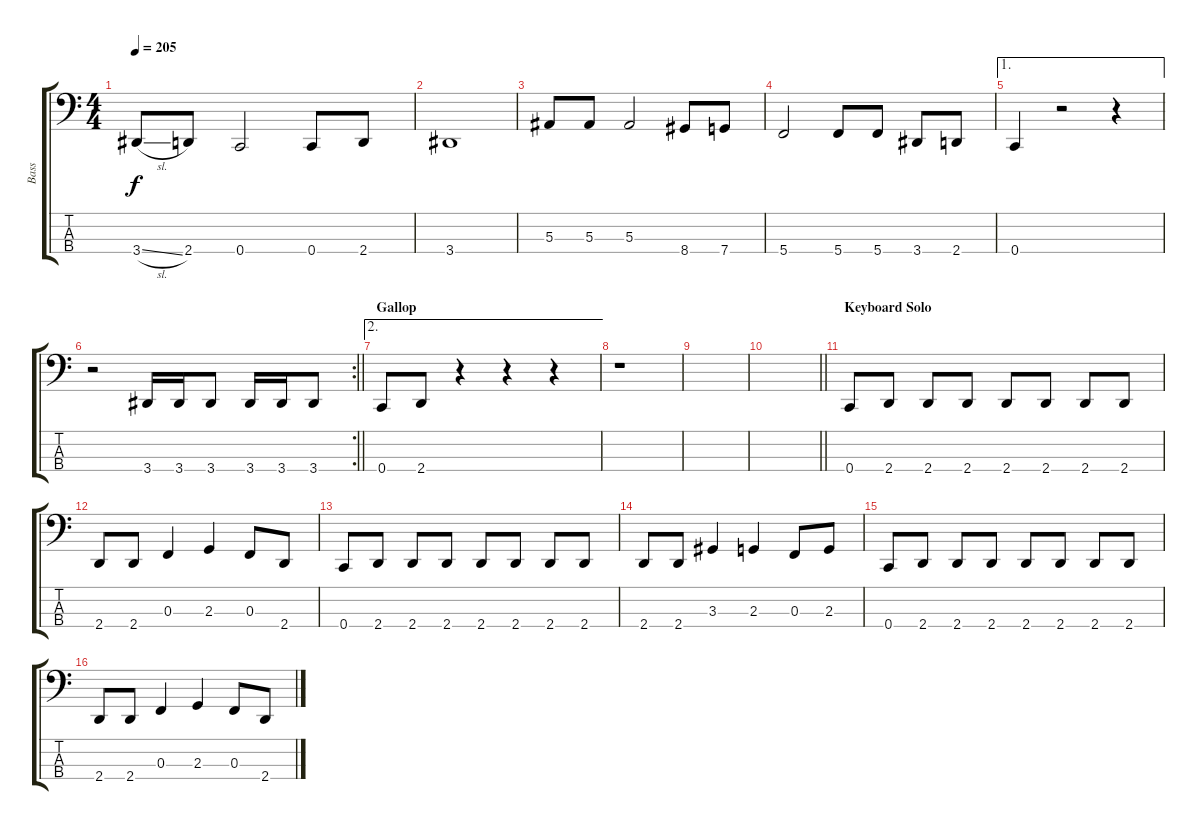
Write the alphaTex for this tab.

\track ("Bass" "Bass") {instrument electricbassfinger}
\staff {score tabs}
\tuning (Eb2 Bb1 F1 C1) {hide}
\ts (4 4)
\tempo 205
\clef f4
\ks c
3.4{sl}.8{dy f} 2.4.8 0.4.2 0.4.8 2.4.8 |
3.4.1 |
5.3.8 5.3.8 5.3.2 8.4.8 7.4.8 |
5.4.2 5.4.8 5.4.8 3.4.8 2.4.8 |
\ae 1
0.4.4 r.2 r.4 |
\rc 2
\barLineRight lightlight
r.2 3.4.16 3.4.16 3.4.8 3.4.16 3.4.16 3.4.8 |
\ae 2
\section ("" "Gallop")
0.4.8 2.4.8 r.4 r.4 r.4 |
r.1 |
|
\barLineRight lightlight
|
\section ("" "Keyboard Solo")
0.4.8 2.4.8 2.4.8 2.4.8 2.4.8 2.4.8 2.4.8 2.4.8 |
2.4.8 2.4.8 0.3.4 2.3.4 0.3.8 2.4.8 |
0.4.8 2.4.8 2.4.8 2.4.8 2.4.8 2.4.8 2.4.8 2.4.8 |
2.4.8 2.4.8 3.3.4 2.3.4 0.3.8 2.3.8 |
0.4.8 2.4.8 2.4.8 2.4.8 2.4.8 2.4.8 2.4.8 2.4.8 |
2.4.8 2.4.8 0.3.4 2.3.4 0.3.8 2.4.8
